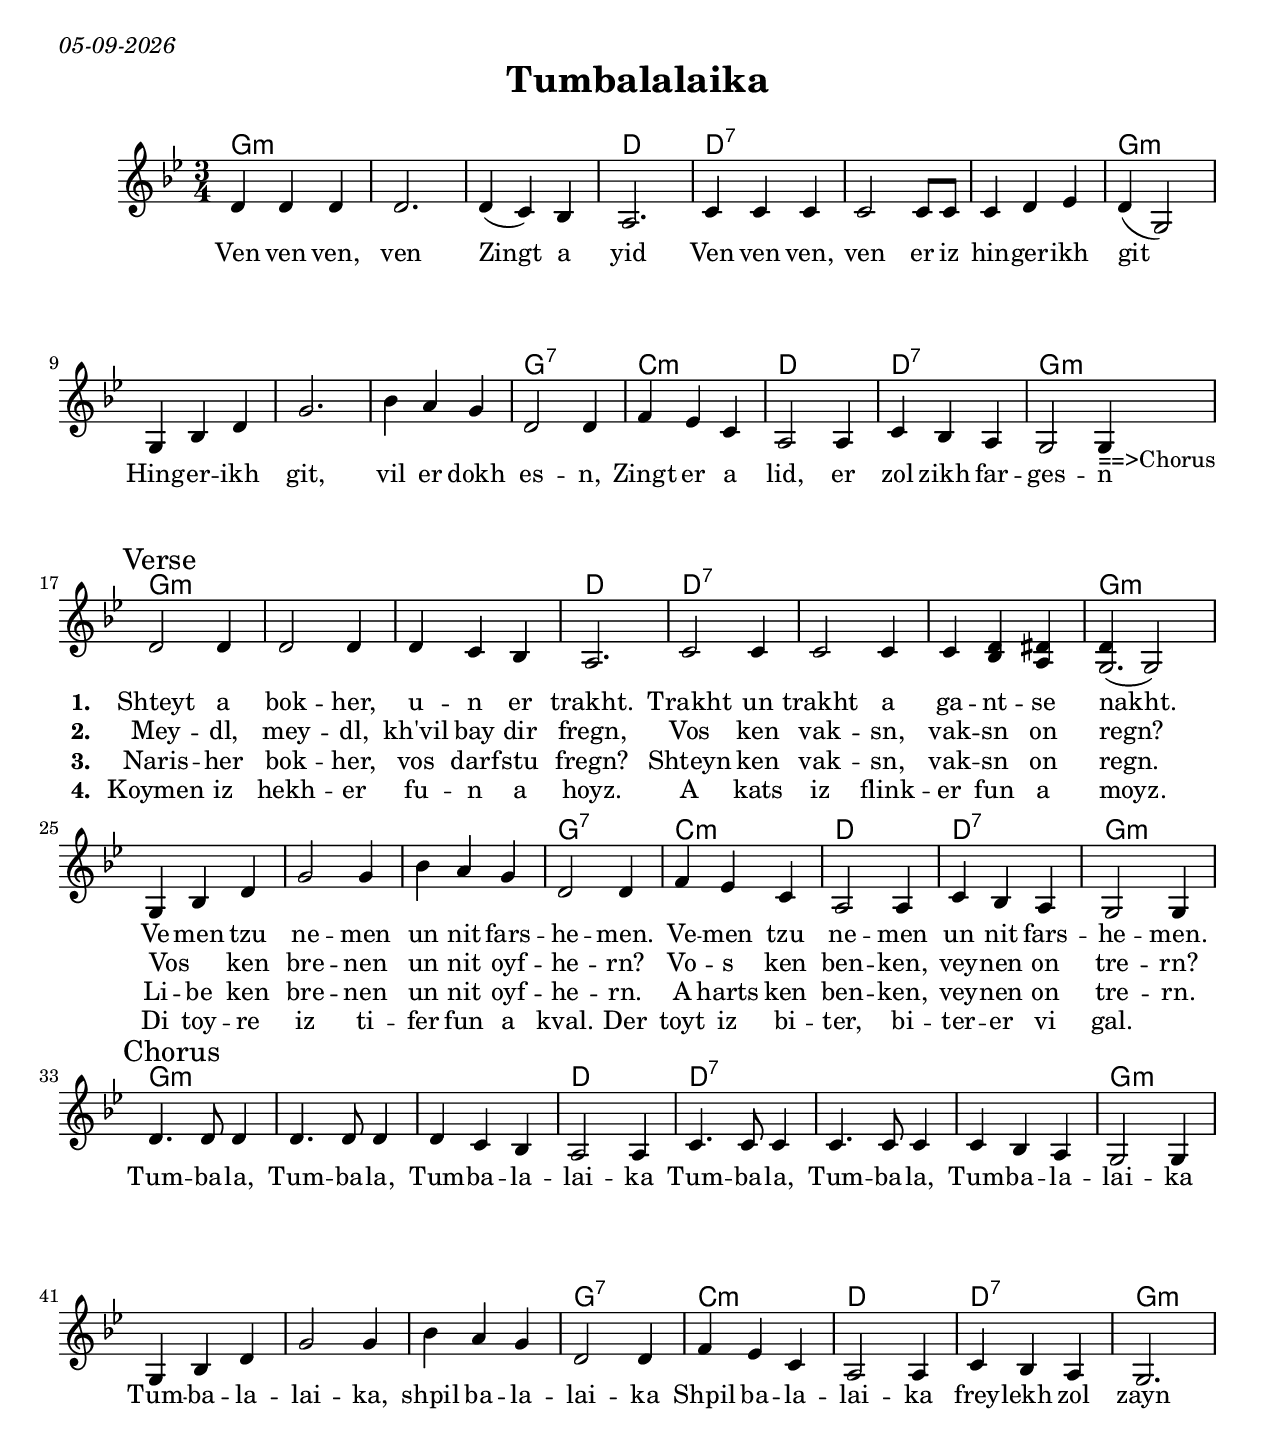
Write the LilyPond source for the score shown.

\version "2.18.0"
\include "english.ly"
\paper{
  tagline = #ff
  print-all-headers = ##t
  #(set-paper-size "letter")
}
date = #(strftime "%d-%m-%Y" (localtime (current-time)))

\markup{ \italic{ \date }  }

%\markup{ Got something to say? }

global = {
  \clef treble
  \key g \minor
  \time 3/4
  \set Score.markFormatter = #format-mark-box-alphabet
}

%#################################### Melody ########################

melody = \relative c' {
  \global
  %\partial 16*3 a16 d f   %lead in notes

   % Introduction
   d4 d d
   d2.
   d4 (c) bf
   a2.

   c4 c c
   c2 c8 c
   c4 d ef

   d4 (g,2)

   g4 bf d
   g2.
   bf4 a g
   d2 d4

   f4 ef c
   a2 a4
   c4 bf a
   g2 g4 _"==>Chorus"


 % \repeat volta 2{
    \mark Verse
    d'2 d4
    d2 d4
    d4 c bf
    a2.

    c2 c4
    c2 c4
    %f4 <<ef g>> <<d gs>>
    c4
    <<{bf4 a
      g2.}
      {d'4 ds
    d4 (g,2)}>>


    g4 bf d
    g2 g4
    bf4 a g
    d2 d4
    f4 ef c
    a2 a4
    c4 bf a
    g2 g4
 % }
 \break

  %\repeat volta 2{
   \mark Chorus

    d'4. d8 d4
    d4. d8 d4
    d4 c bf
    a2 a4

    c4. c8 c4
    c4. c8 c4
    c4 bf a
    g2 g4
    g4 bf d
    g2 g4

    bf4 a g
    d2 d4
    f4 ef c
    a2 a4
    c4 bf a
    g2.
 % }


}
%################################# Lyrics #####################
\addlyrics{
           % \repeat unfold  40{\skip 2}
            Ven ven ven, ven
            Zingt a yid
            Ven ven ven, ven er iz hin -- ger -- ikh git
            Hing -- er -- ikh git, vil er dokh es -- n,
            Zingt er a lid, er zol zikh far -- ges -- n

            \set stanza = #"1. "
            Shteyt a bok -- her, u -- n er trakht.
            Trakht un trakht a ga -- nt -- se  nakht.
            Ve -- men tzu ne -- men un nit fars -- he -- men.
            Ve -- men tzu ne -- men un nit fars -- he -- men.
            Tum -- ba -- la, Tum -- ba -- la, Tum -- ba -- la -- lai -- ka
            Tum -- ba -- la, Tum -- ba -- la, Tum -- ba -- la -- lai -- ka
            Tum -- ba -- la -- lai -- ka, shpil ba -- la -- lai -- ka
            Shpil ba -- la -- lai -- ka  frey -- lekh zol zayn
            (au: sh -- pil ba -- la -- lay -- ke, frey -- lekh zol zayn!)

}

\addlyrics {
             \repeat unfold  36{\skip 2}
             \set stanza = #"2. "
             Mey -- dl, mey -- dl, kh'vil bay dir fregn,
             Vos ken vak -- sn, vak -- sn on regn?
             Vos _ ken bre -- nen un nit oyf -- he -- rn?
             Vo -- s   ken ben -- ken, vey -- nen on tre -- rn?
}

\addlyrics {
             \repeat unfold  36{\skip 2}
             \set stanza = #"3. "
             Naris -- her bok -- her, vos darf -- stu fregn?
             Shteyn ken vak -- sn, vak -- sn on regn.
             Li -- be ken bre -- nen un nit oyf -- he -- rn.
             A harts ken ben -- ken, vey -- nen on tre -- rn.
}
\addlyrics {
             \repeat unfold  36{\skip 2}
             \set stanza = #"4. "
             Koymen iz hekh -- er fu -- n  a hoyz.
             A kats iz flink -- er fun a moyz.
             Di toy -- re iz ti -- fer fun a kval.
             Der toyt iz bi -- ter, bi -- ter -- er vi gal.

}
%################################# Chords #######################
harmonies = \chordmode {
  g4*9:m
  d4*3
  d4*9:7
  g4*12:m
  g4*3:7
  c4*3:m
  d4*3
  d4*3:7
  g4*3:m


  g4*9:m
  d4*3
  d4*9:7
  g4*12:m
  g4*3:7
  c4*3:m
  d4*3
  d4*3:7
  g4*3:m
  %chorus
  g4*9:m
  d4*3
  d4*9:7
  g4*12:m
  g4*3:7
  c4*3:m
  d4*3
  d4*3:7
  g4*3:m



}

\score {
  <<
    \new ChordNames {
      \set chordChanges = ##f
       \harmonies
    }
    \new Staff   \melody
  >>
  \header{
    title= "Tumbalalaika"
    subtitle=""
    composer= ""
    instrument =""
    arranger= ""
  }
  \layout{indent = 1.0\cm}
  \midi {
    \tempo 4 = 120

    % \midi { }
  }
}

% more verses:
\markup{}
\markup {
  \fill-line {
    \hspace #0.1 % distance from left margin
    \column {
      \line { ""
              \column {

                "A young lad stands, and he thinks"
                "Thinks and thinks the whole night through"
                "Whom to take and not to shame"
                "Whom to take and not to shame"
                " "
                "Girl, girl, I want to ask of you"
                "What can grow, grow without rain?"
                "What can burn and never end?"
                "What can yearn, cry without tears?"
                " "
                "Foolish lad, why do you have to ask?"
                "A stone can grow, grow without rain"
                "Love can burn and never end"
                "A heart can yearn, cry without tears"
              }
      }
      \hspace #0.2 % vertical distance between verses
      \line { ""
              \column {
                " "

              }
      }
    }
    \hspace #0.1  % horiz. distance between columns
    \column {
      \line { ""
              \column {
                ""
                "What is higher than a house?"
                "What is swifter than a mouse?"
                "What is deeper than a well?"
                "What is bitter, more bitter than gall?"
                " "
                "A chimney is higher than a house"
                "A cat is swifter than a mouse"
                "The Torah is deeper than a well"
                "Death is bitter, more bitter than gall"
              }
      }
      \hspace #0.2 % distance between verses
      \line { "Chorus."
              \column {
                " "
                "Tumbala, Tumbala, Tumbalalaika"
                %"Tumbala, Tumbala, Tumbalalaika"
                "Tumbalalaika, play  balalaika"
                "Play balalaika, may we be happy"
              }
      }
    }
    \hspace #0.1 % distance to right margin
  }
}




%{
Ven zingt a yid,
Ven er iz hingerikh git (hungry)
Hingerikh git, vil er dokh esn,
Zingt er a lid, er zol zikh fargesn

When a jew sings, and he is hungry,
And wants to eat, he sings a song to forget his hunger.

Shteyt a bokher, un er trakht
(also shteyt un trakht)
Trakht un trakht a gantse nakht
Vemen tzu nemen un nit farshemen
Vemen tzu nemen un nit farshemen
Tumbala, Tumbala, Tumbalalaika
Tumbala, Tumbala, Tumbalalaika
Tumbalalaika, shpil balalaika
Tumbalalaika (also Shpil balalaika), freylekh zol zayn
(au: shpil balalayke, freylekh zol zayn!)

Meydl, meydl, kh'vil bay dir fregn,
Vos ken vaksn, vaksn on regn?
Vos ken brenen un nit oyfhern?
Vos ken benken, veynen on trern?


Narisher bokher, vos darfstu fregn?
A shteyn ken vaksn, vaksn on regn.
Libe ken brenen un nit oyfhern.
A harts ken benken, veynen on trern.


Vos iz hekher fun a hoyz?
Vos iz flinker fun a moyz?
Vos iz tifer fun a kval?
Vos iz biter, biterer vi gal?
 .
A koymen iz hekher fun a hoyz.
A kats iz flinker fun a moyz.
Di toyre iz tifer fun a kval.
Der toyt iz biter, biterer vi gal.
 .

A young lad stands, and he thinks
Thinks and thinks the whole night through
Whom to take and not to shame
Whom to take and not to shame
((chorus))
Tumbala, Tumbala, Tumbalalaika
Tumbala, Tumbala, Tumbalalaika
Tumbalalaika, strum balalaika
Tumbalalaika, may we be happy
Girl, girl, I want to ask of you
What can grow, grow without rain?
What can burn and never end?
What can yearn, cry without tears?
((chorus))
Foolish lad, why do you have to ask?
A stone can grow, grow without rain
Love can burn and never end
A heart can yearn, cry without tears
((chorus))
What is higher than a house?
What is swifter than a mouse?
What is deeper than a well?
What is bitter, more bitter than gall?
((chorus))
A chimney is higher than a house
A cat is swifter than a mouse
The Torah is deeper than a well
Death is bitter, more bitter than gall
((chorus))

%}